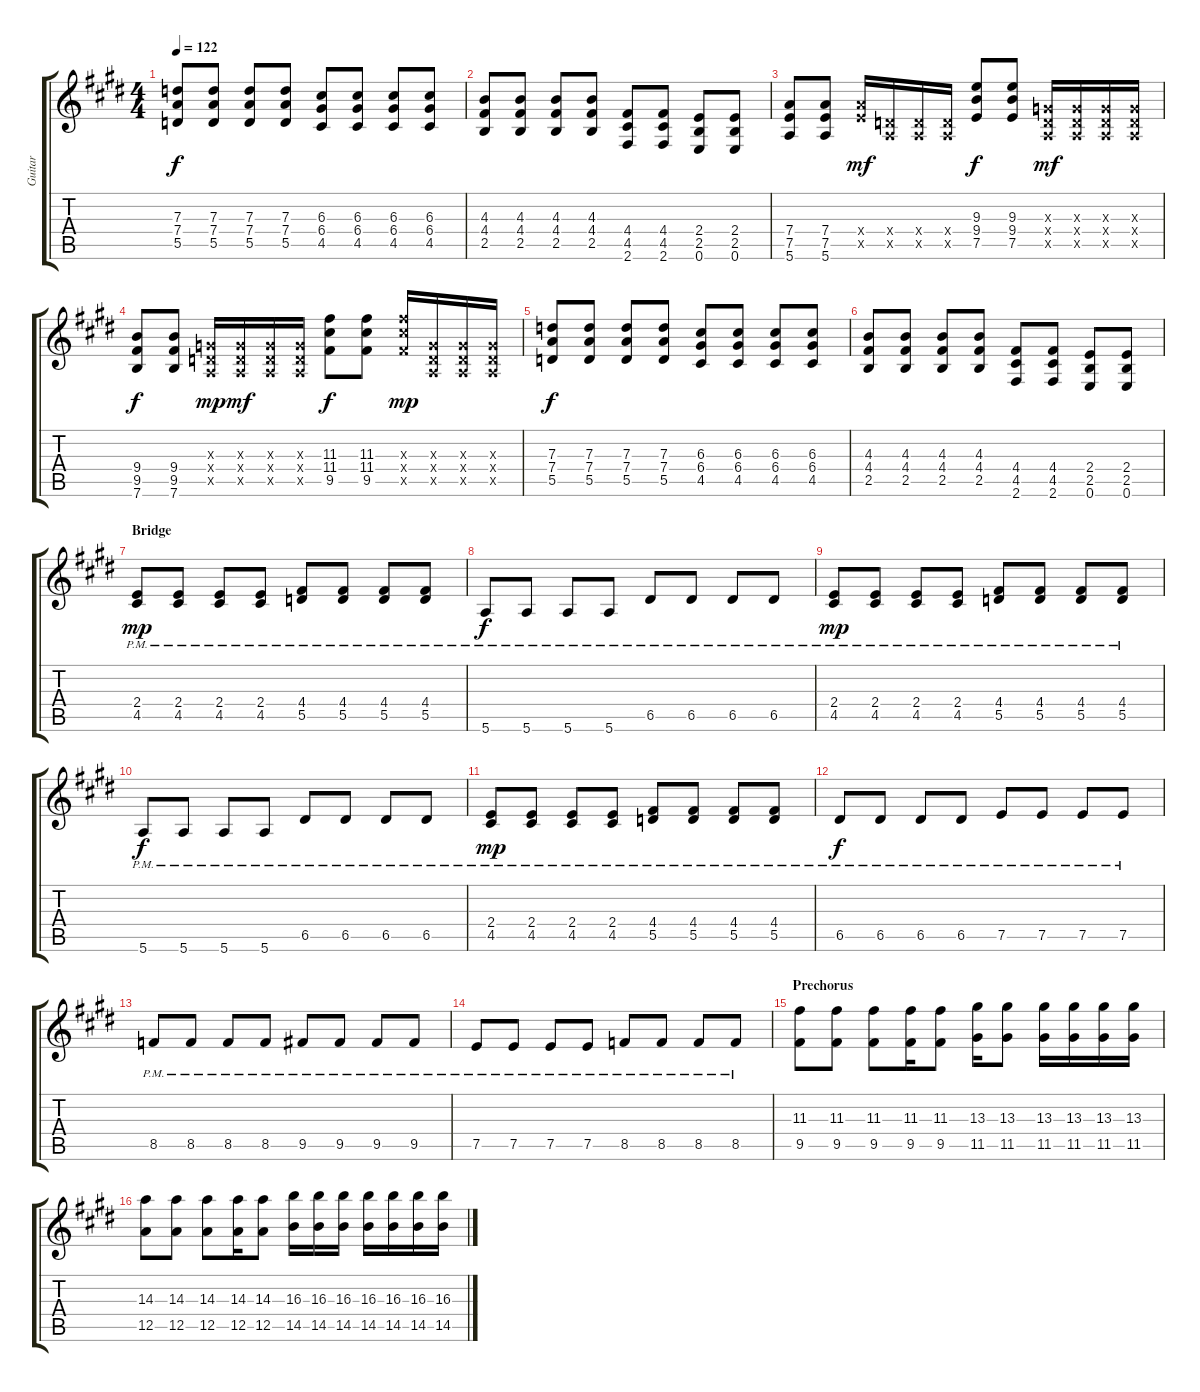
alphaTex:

\track ("Guitar" "Guitar") {instrument electricguitarclean}
\staff {score tabs}
\tuning (E4 B3 G3 D3 A2 E2) {hide}
\ts (4 4)
\tempo 122
\clef g2
\ks e
(7.3 7.4 5.5).8{dy f} (7.3 7.4 5.5).8 (7.3 7.4 5.5).8 (7.3 7.4 5.5).8 (6.3 6.4 4.5).8 (6.3 6.4 4.5).8 (6.3 6.4 4.5).8 (6.3 6.4 4.5).8 |
(4.3 4.4 2.5).8 (4.3 4.4 2.5).8 (4.3 4.4 2.5).8 (4.3 4.4 2.5).8 (4.4 4.5 2.6).8 (4.4 4.5 2.6).8 (2.4 2.5 0.6).8 (2.4 2.5 0.6).8 |
(7.4 7.5 5.6).8 (7.4 7.5 5.6).8 (7.4{x} 7.5{x}).16{dy mf} (0.4{x} 0.5{x}).16 (0.4{x} 0.5{x}).16 (0.4{x} 0.5{x}).16 (9.3 9.4 7.5).8{dy f} (9.3 9.4 7.5).8 (0.3{x} 0.4{x} 0.5{x}).16{dy mf} (0.3{x} 0.4{x} 0.5{x}).16 (0.3{x} 0.4{x} 0.5{x}).16 (0.3{x} 0.4{x} 0.5{x}).16 |
(9.4 9.5 7.6).8{dy f} (9.4 9.5 7.6).8 (0.3{x} 0.4{x} 0.5{x}).16{dy mp} (0.3{x} 0.4{x} 0.5{x}).16{dy mf} (0.3{x} 0.4{x} 0.5{x}).16 (0.3{x} 0.4{x} 0.5{x}).16 (11.3 11.4 9.5).8{dy f} (11.3 11.4 9.5).8 (11.3{x} 11.4{x} 9.5{x}).16{dy mp} (0.3{x} 0.4{x} 0.5{x}).16 (0.3{x} 0.4{x} 0.5{x}).16 (0.3{x} 0.4{x} 0.5{x}).16 |
(7.3 7.4 5.5).8{dy f} (7.3 7.4 5.5).8 (7.3 7.4 5.5).8 (7.3 7.4 5.5).8 (6.3 6.4 4.5).8 (6.3 6.4 4.5).8 (6.3 6.4 4.5).8 (6.3 6.4 4.5).8 |
(4.3 4.4 2.5).8 (4.3 4.4 2.5).8 (4.3 4.4 2.5).8 (4.3 4.4 2.5).8 (4.4 4.5 2.6).8 (4.4 4.5 2.6).8 (2.4 2.5 0.6).8 (2.4 2.5 0.6).8 |
\section ("" "Bridge")
(2.4{pm} 4.5{pm}).8{dy mp volume 8} (2.4{pm} 4.5{pm}).8 (2.4{pm} 4.5).8 (2.4{pm} 4.5{pm}).8 (4.4{pm} 5.5{pm}).8 (4.4{pm} 5.5{pm}).8 (4.4{pm} 5.5{pm}).8 (4.4{pm} 5.5{pm}).8 |
5.6{pm}.8{dy f} 5.6{pm}.8 5.6{pm}.8 5.6{pm}.8 6.5{pm}.8 6.5{pm}.8 6.5{pm}.8 6.5{pm}.8 |
(2.4{pm} 4.5{pm}).8{dy mp} (2.4{pm} 4.5{pm}).8 (2.4{pm} 4.5{pm}).8 (2.4{pm} 4.5{pm}).8 (4.4{pm} 5.5{pm}).8 (4.4{pm} 5.5{pm}).8 (4.4{pm} 5.5{pm}).8 (4.4{pm} 5.5{pm}).8 |
5.6{pm}.8{dy f} 5.6{pm}.8 5.6{pm}.8 5.6{pm}.8 6.5{pm}.8 6.5{pm}.8 6.5{pm}.8 6.5{pm}.8 |
(2.4{pm} 4.5{pm}).8{dy mp volume 11} (2.4{pm} 4.5{pm}).8 (2.4{pm} 4.5{pm}).8 (2.4{pm} 4.5{pm}).8 (4.4{pm} 5.5{pm}).8 (4.4{pm} 5.5{pm}).8 (4.4{pm} 5.5{pm}).8 (4.4{pm} 5.5{pm}).8 |
6.5{pm}.8{dy f} 6.5{pm}.8 6.5{pm}.8 6.5{pm}.8 7.5{pm}.8 7.5{pm}.8 7.5{pm}.8 7.5{pm}.8 |
8.5{pm}.8 8.5{pm}.8 8.5{pm}.8 8.5{pm}.8 9.5{pm}.8 9.5{pm}.8 9.5{pm}.8 9.5{pm}.8 |
7.5{pm}.8 7.5{pm}.8 7.5{pm}.8 7.5{pm}.8 8.5{pm}.8 8.5{pm}.8 8.5{pm}.8 8.5{pm}.8 |
\section ("" "Prechorus")
(11.3 9.5).8{volume 11} (11.3 9.5).8 (11.3 9.5).8 (11.3 9.5).16 (11.3 9.5).8 (13.3 11.5).16 (13.3 11.5).8 (13.3 11.5).16 (13.3 11.5).16 (13.3 11.5).16 (13.3 11.5).16 |
(14.3 12.5).8 (14.3 12.5).8 (14.3 12.5).8 (14.3 12.5).16 (14.3 12.5).8 (16.3 14.5).16 (16.3 14.5).16 (16.3 14.5).16 (16.3 14.5).16 (16.3 14.5).16 (16.3 14.5).16 (16.3 14.5).16
